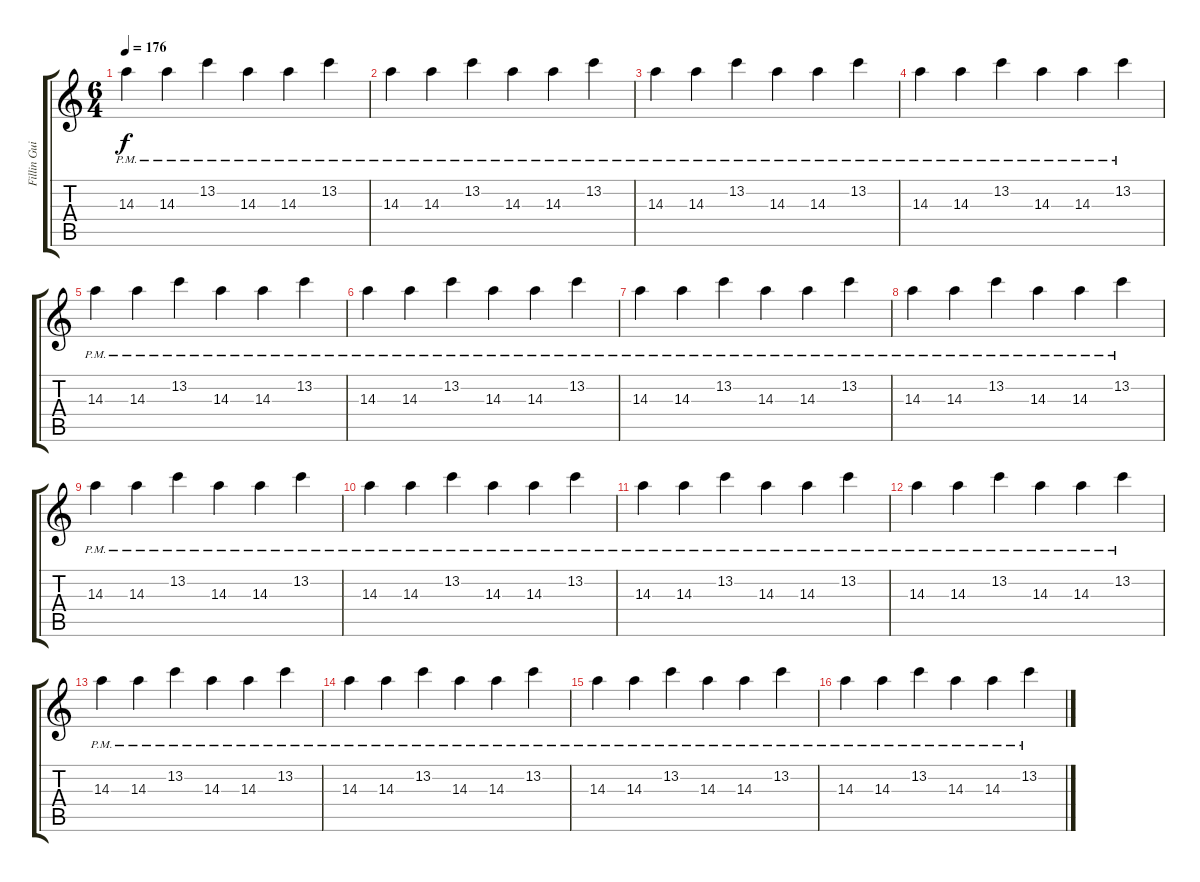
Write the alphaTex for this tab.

\track ("Fillin Guitar" "Fillin Gui") {instrument distortionguitar}
\staff {score tabs}
\tuning (E4 B3 G3 D3 A2 D2) {hide}
\ts (6 4)
\tempo 176
\clef g2
\ks c
14.3{pm}.4{dy f} 14.3{pm}.4 13.2{pm}.4 14.3{pm}.4 14.3{pm}.4 13.2{pm}.4 |
14.3{pm}.4 14.3{pm}.4 13.2{pm}.4 14.3{pm}.4 14.3{pm}.4 13.2{pm}.4 |
14.3{pm}.4 14.3{pm}.4 13.2{pm}.4 14.3{pm}.4 14.3{pm}.4 13.2{pm}.4 |
14.3{pm}.4 14.3{pm}.4 13.2{pm}.4 14.3{pm}.4 14.3{pm}.4 13.2{pm}.4 |
14.3{pm}.4 14.3{pm}.4 13.2{pm}.4 14.3{pm}.4 14.3{pm}.4 13.2{pm}.4 |
14.3{pm}.4 14.3{pm}.4 13.2{pm}.4 14.3{pm}.4 14.3{pm}.4 13.2{pm}.4 |
14.3{pm}.4 14.3{pm}.4 13.2{pm}.4 14.3{pm}.4 14.3{pm}.4 13.2{pm}.4 |
14.3{pm}.4 14.3{pm}.4 13.2{pm}.4 14.3{pm}.4 14.3{pm}.4 13.2{pm}.4 |
14.3{pm}.4 14.3{pm}.4 13.2{pm}.4 14.3{pm}.4 14.3{pm}.4 13.2{pm}.4 |
14.3{pm}.4 14.3{pm}.4 13.2{pm}.4 14.3{pm}.4 14.3{pm}.4 13.2{pm}.4 |
14.3{pm}.4 14.3{pm}.4 13.2{pm}.4 14.3{pm}.4 14.3{pm}.4 13.2{pm}.4 |
14.3{pm}.4 14.3{pm}.4 13.2{pm}.4 14.3{pm}.4 14.3{pm}.4 13.2{pm}.4 |
14.3{pm}.4 14.3{pm}.4 13.2{pm}.4 14.3{pm}.4 14.3{pm}.4 13.2{pm}.4 |
14.3{pm}.4 14.3{pm}.4 13.2{pm}.4 14.3{pm}.4 14.3{pm}.4 13.2{pm}.4 |
14.3{pm}.4 14.3{pm}.4 13.2{pm}.4 14.3{pm}.4 14.3{pm}.4 13.2{pm}.4 |
14.3{pm}.4 14.3{pm}.4 13.2{pm}.4 14.3{pm}.4 14.3{pm}.4 13.2{pm}.4
